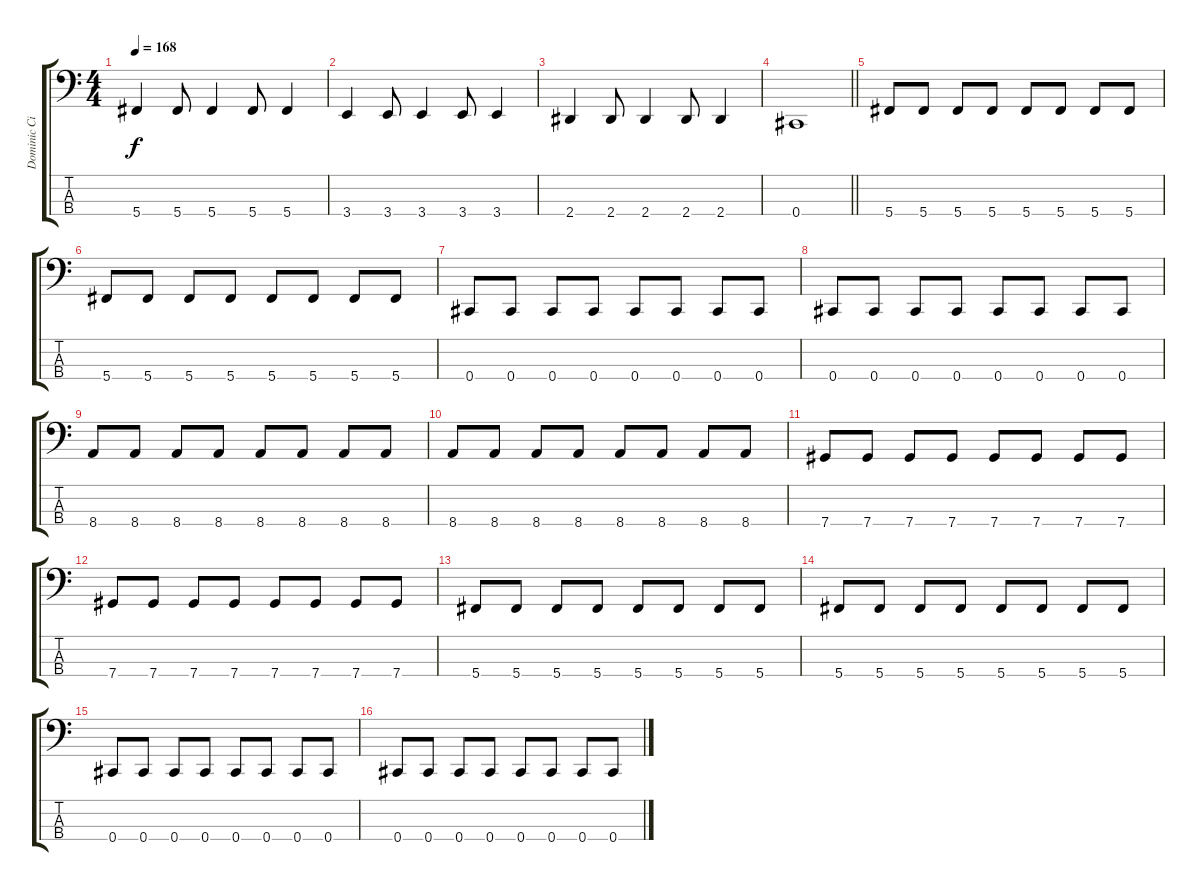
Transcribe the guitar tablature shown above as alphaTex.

\track ("Dominic Cifarelli" "Dominic Ci") {instrument electricbasspick}
\staff {score tabs}
\tuning (Gb2 Db2 Ab1 Db1) {hide}
\ts (4 4)
\tempo 168
\clef f4
\ks c
5.4.4{dy f} 5.4.8 5.4.4 5.4.8 5.4.4 |
3.4.4 3.4.8 3.4.4 3.4.8 3.4.4 |
2.4.4 2.4.8 2.4.4 2.4.8 2.4.4 |
\barLineRight lightlight
0.4.1 |
5.4.8 5.4.8 5.4.8 5.4.8 5.4.8 5.4.8 5.4.8 5.4.8 |
5.4.8 5.4.8 5.4.8 5.4.8 5.4.8 5.4.8 5.4.8 5.4.8 |
0.4.8 0.4.8 0.4.8 0.4.8 0.4.8 0.4.8 0.4.8 0.4.8 |
0.4.8 0.4.8 0.4.8 0.4.8 0.4.8 0.4.8 0.4.8 0.4.8 |
8.4.8 8.4.8 8.4.8 8.4.8 8.4.8 8.4.8 8.4.8 8.4.8 |
8.4.8 8.4.8 8.4.8 8.4.8 8.4.8 8.4.8 8.4.8 8.4.8 |
7.4.8 7.4.8 7.4.8 7.4.8 7.4.8 7.4.8 7.4.8 7.4.8 |
7.4.8 7.4.8 7.4.8 7.4.8 7.4.8 7.4.8 7.4.8 7.4.8 |
5.4.8 5.4.8 5.4.8 5.4.8 5.4.8 5.4.8 5.4.8 5.4.8 |
5.4.8 5.4.8 5.4.8 5.4.8 5.4.8 5.4.8 5.4.8 5.4.8 |
0.4.8 0.4.8 0.4.8 0.4.8 0.4.8 0.4.8 0.4.8 0.4.8 |
0.4.8 0.4.8 0.4.8 0.4.8 0.4.8 0.4.8 0.4.8 0.4.8
